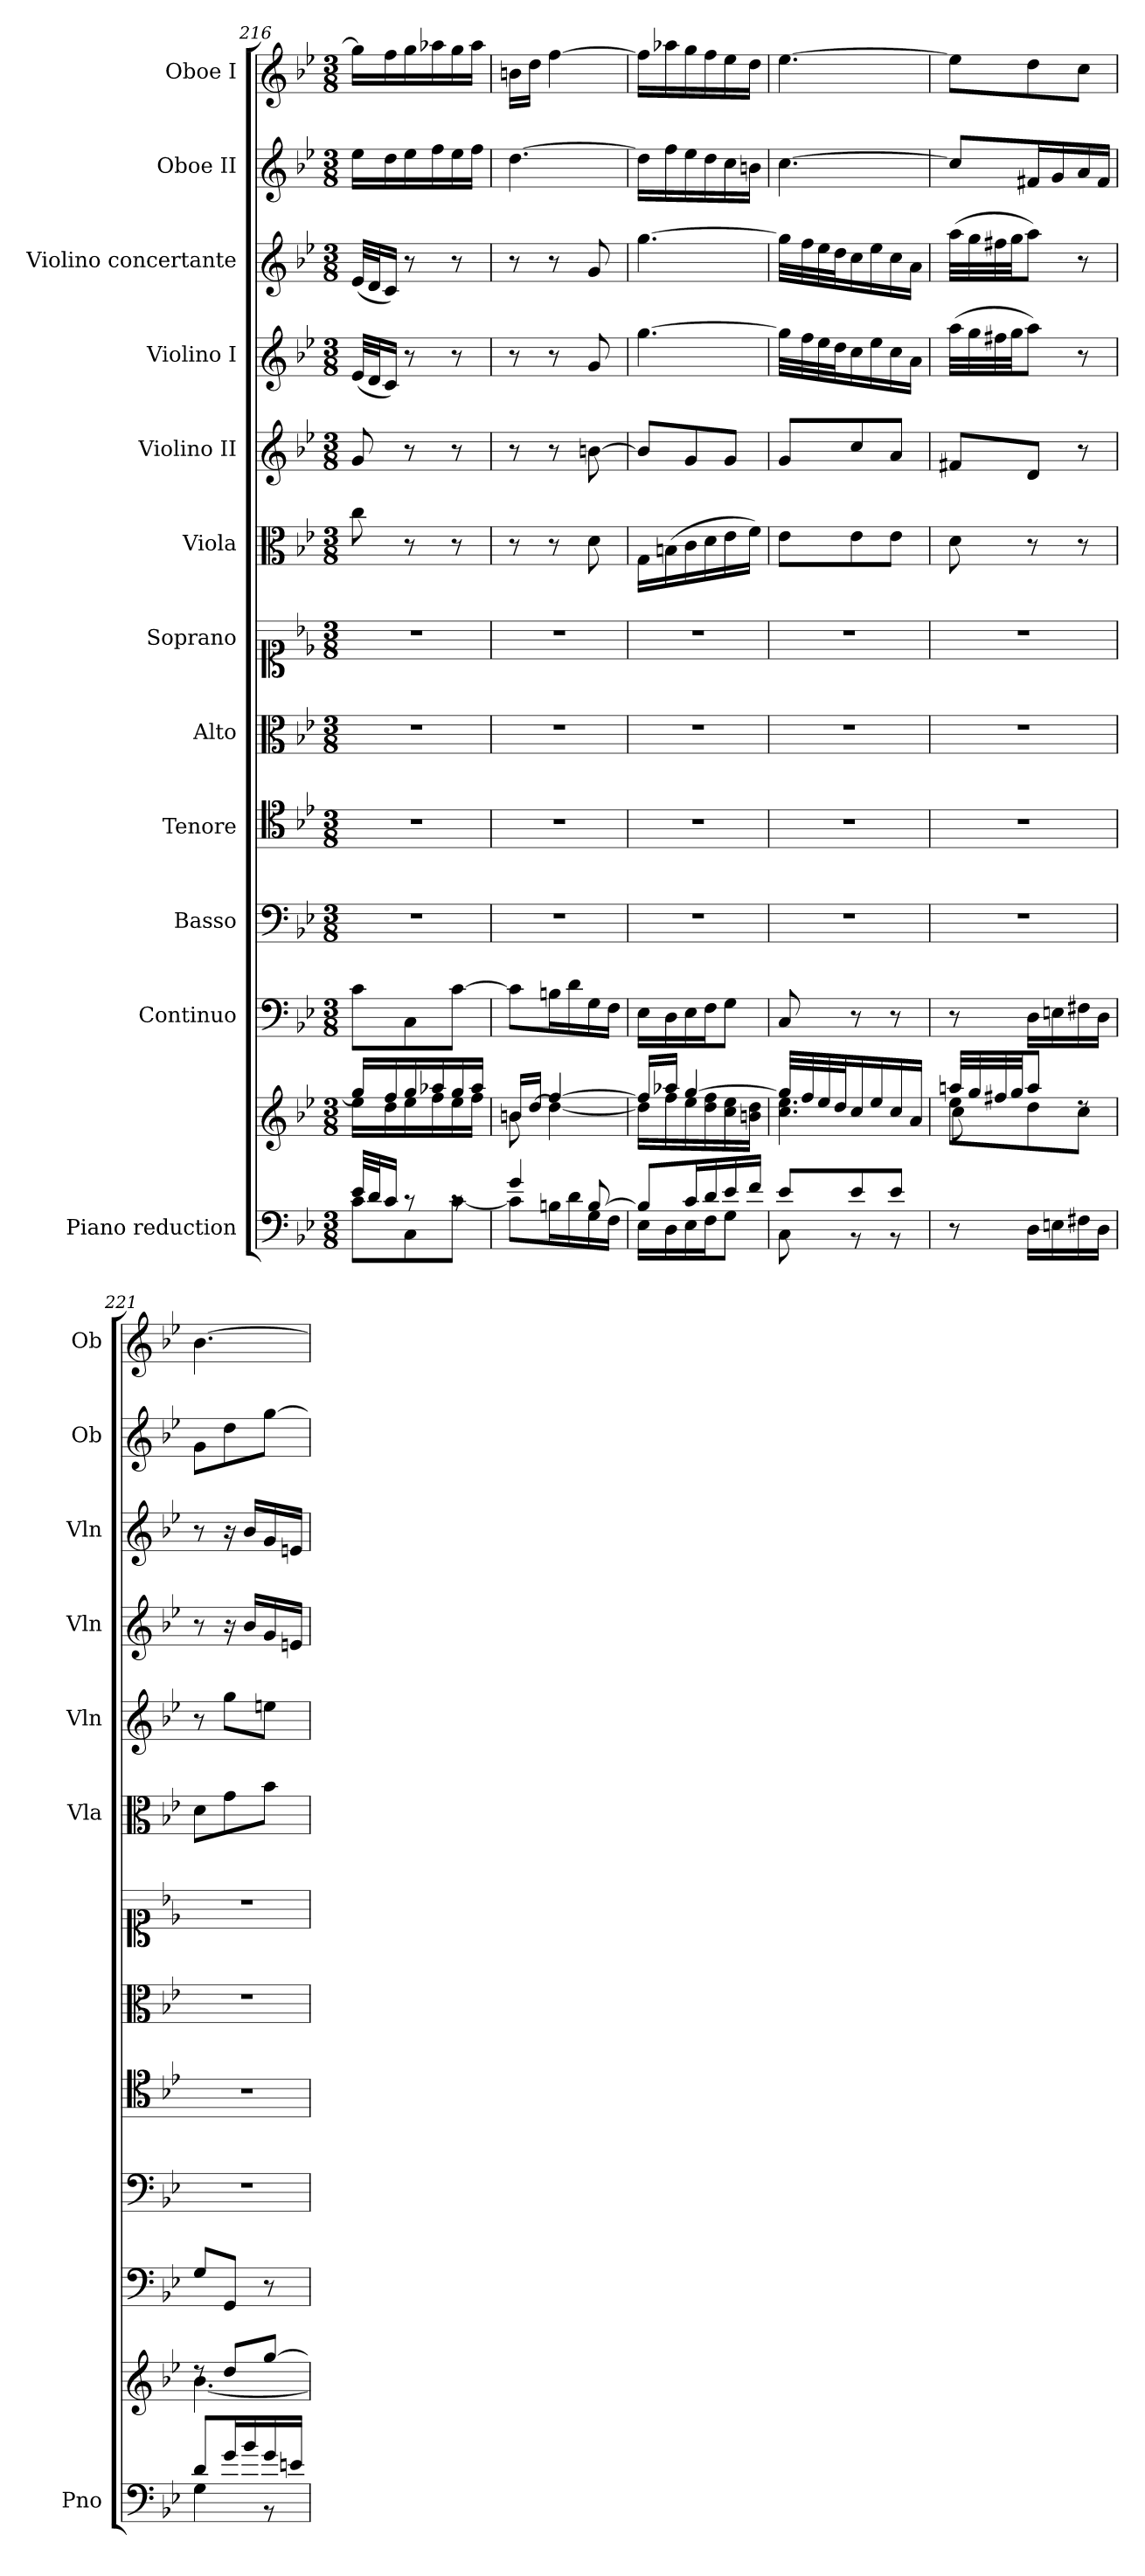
**kern	**kern	**kern	**kern	**kern	**kern	**kern	**kern	**kern	**kern	**kern	**kern	**kern
*part12	*part12	*part11	*part10	*part9	*part8	*part7	*part6	*part5	*part4	*part3	*part2	*part1
*staff13	*staff12	*staff11	*staff10	*staff9	*staff8	*staff7	*staff6	*staff5	*staff4	*staff3	*staff2	*staff1
*I"Piano reduction	*	*I"Continuo	*I"Basso	*I"Tenore	*I"Alto	*I"Soprano	*I"Viola	*I"Violino II	*I"Violino I	*I"Violino concertante	*I"Oboe II	*I"Oboe I
*I'Pno	*	*	*	*	*	*	*I'Vla	*I'Vln	*I'Vln	*I'Vln	*I'Ob	*I'Ob
*clefF4	*clefG2	*clefF4	*clefF4	*clefC4	*clefC3	*clefC1	*clefC3	*clefG2	*clefG2	*clefG2	*clefG2	*clefG2
*k[b-e-]	*k[b-e-]	*k[b-e-]	*k[b-e-]	*k[b-e-]	*k[b-e-]	*k[b-e-]	*k[b-e-]	*k[b-e-]	*k[b-e-]	*k[b-e-]	*k[b-e-]	*k[b-e-]
*M3/8	*M3/8	*M3/8	*M3/8	*M3/8	*M3/8	*M3/8	*M3/8	*M3/8	*M3/8	*M3/8	*M3/8	*M3/8
=216	=216	=216	=216	=216	=216	=216	=216	=216	=216	=216	=216	=216
*^	*^	*	*	*	*	*	*	*	*	*	*	*
32e-/LLL	8c\L	16gg/LL]	16ee-\LL	8c\L	4.r	4.r	4.r	4.r	8cc\	8g/	(<32e-/LLL	(<32e-/LLL	16ee-\LL	16gg\LL]
32d/J	.	.	.	.	.	.	.	.	.	.	32d/J	32d/J	.	.
16c/JJ	.	16ff/	16dd\	.	.	.	.	.	.	.	16c/JJ)	16c/JJ)	16dd\	16ff\
8rc	8C\	16gg/	16ee-\	8C\	.	.	.	.	8r	8r	8r	8r	16ee-\	16gg\
.	.	16aa-X/	16ff\	.	.	.	.	.	.	.	.	.	16ff\	16aa-X\
8rc	[8c\J	16gg/	16ee-\	[8c\J	.	.	.	.	8r	8r	8r	8r	16ee-\	16gg\
.	.	16aa-/JJ	16ff\JJ	.	.	.	.	.	.	.	.	.	16ff\JJ	16aa-\JJ
=217	=217	=217	=217	=217	=217	=217	=217	=217	=217	=217	=217	=217	=217	=217
4g/	8c\L]	16bn/LL	8b\	8c\L]	4.r	4.r	4.r	4.r	8r	8r	8r	8r	[4.dd\	16bn\LL
.	.	[16dd/JJ	.	.	.	.	.	.	.	.	.	.	.	16dd\JJ
.	16Bn\L	[4ff/	4dd\_	16Bn\L	.	.	.	.	8r	8r	8r	8r	.	[4ff\
.	16d\	.	.	16d\	.	.	.	.	.	.	.	.	.	.
[8B/	16G\	.	.	16G\	.	.	.	.	8d\	[8bn\	8g/	8g/	.	.
.	16F\JJ	.	.	16F\JJ	.	.	.	.	.	.	.	.	.	.
=218	=218	=218	=218	=218	=218	=218	=218	=218	=218	=218	=218	=218	=218	=218
8B/L]	16E-\LL	16ff/LL]	16dd\LL]	16E-\LL	4.r	4.r	4.r	4.r	16G\LL	8b/L]	[4.gg\	[4.gg\	16dd\LL]	16ff\LL]
.	16D\	16aa-X/JJ	16ff\	16D\	.	.	.	.	(>16Bn\	.	.	.	16ff\	16aa-X\
16c/L	16E-\	[4gg/	16ee-\	16E-\	.	.	.	.	16c\	8g/	.	.	16ee-\	16gg\
16d/	16F\J	.	16dd\ 16ff\	16F\J	.	.	.	.	16d\	.	.	.	16dd\	16ff\
16e-/	8G\J	.	16cc\ 16ee-\	8G\J	.	.	.	.	16e-\	8g/J	.	.	16cc\	16ee-\
16f/JJ	.	.	16bn\ 16dd\JJ	.	.	.	.	.	16f\JJ)	.	.	.	16bn\JJ	16dd\JJ
=219	=219	=219	=219	=219	=219	=219	=219	=219	=219	=219	=219	=219	=219	=219
8e-/L	8C\	32gg/LLL]	4.cc\ 4.ee-\	8C/	4.r	4.r	4.r	4.r	8e-\L	8g/L	32gg\LLL]	32gg\LLL]	[4.cc\	[4.ee-\
.	.	32ff/	.	.	.	.	.	.	.	.	32ff\	32ff\	.	.
.	.	32ee-/	.	.	.	.	.	.	.	.	32ee-\	32ee-\	.	.
.	.	32dd/J	.	.	.	.	.	.	.	.	32dd\J	32dd\J	.	.
8e-/	8r	16cc/	.	8r	.	.	.	.	8e-\	8cc/	16cc\	16cc\	.	.
.	.	16ee-/	.	.	.	.	.	.	.	.	16ee-\	16ee-\	.	.
8e-/J	8r	16cc/	.	8r	.	.	.	.	8e-\J	8a/J	16cc\	16cc\	.	.
.	.	16a/JJ	.	.	.	.	.	.	.	.	16a\JJ	16a\JJ	.	.
=220	=220	=220	=220	=220	=220	=220	=220	=220	=220	=220	=220	=220	=220	=220
*	*	*	*^	*	*	*	*	*	*	*	*	*	*	*
8ryy	8r	32aan/LLL	8ee-\L	8cc\L	8r	4.r	4.r	4.r	4.r	8d\	8f#X/L	(>32aa\LLL	(>32aa\LLL	8cc/L]	8ee-\L]
.	.	32gg/	.	.	.	.	.	.	.	.	.	32gg\	32gg\	.	.
.	.	32ff#X/	.	.	.	.	.	.	.	.	.	32ff#X\	32ff#X\	.	.
.	.	32gg/JJ	.	.	.	.	.	.	.	.	.	32gg\JJ	32gg\JJ	.	.
16F#X/L	16D\LL	8aa/J	8dd\	4ryy	16D\LL	.	.	.	.	8r	8d/J	8aa\J)	8aa\J)	16f#X/L	8dd\
16G/	16En\	.	.	.	16En\	.	.	.	.	.	.	.	.	16g/	.
16A/	16F#X\	8rdd	8cc\J	.	16F#X\	.	.	.	.	8r	8r	8r	8r	16a/	8cc\J
16F#/JJ	16D\JJ	.	.	.	16D\JJ	.	.	.	.	.	.	.	.	16f#/JJ	.
*	*	*	*v	*v	*	*	*	*	*	*	*	*	*	*	*
=221	=221	=221	=221	=221	=221	=221	=221	=221	=221	=221	=221	=221	=221	=221
8d/L	4G\	8rdd	[4.b-\	8G/L	4.r	4.r	4.r	4.r	8d\L	8r	8r	8r	8g\L	[4.b-\
16g/L	.	8dd/L	.	8GG/J	.	.	.	.	8g\	8gg\L	16r	16r	8dd\	.
16b-/	.	.	.	.	.	.	.	.	.	.	16b-/LL	16b-/LL	.	.
16g/	8r	[8gg/J	.	8r	.	.	.	.	8b-\J	8een\J	16g/	16g/	[8gg\J	.
16en/JJ	.	.	.	.	.	.	.	.	.	.	16en/JJ	16en/JJ	.	.
*v	*v	*	*	*	*	*	*	*	*	*	*	*	*	*
*	*v	*v	*	*	*	*	*	*	*	*	*	*	*
=	=	=	=	=	=	=	=	=	=	=	=	=
*-	*-	*-	*-	*-	*-	*-	*-	*-	*-	*-	*-	*-
